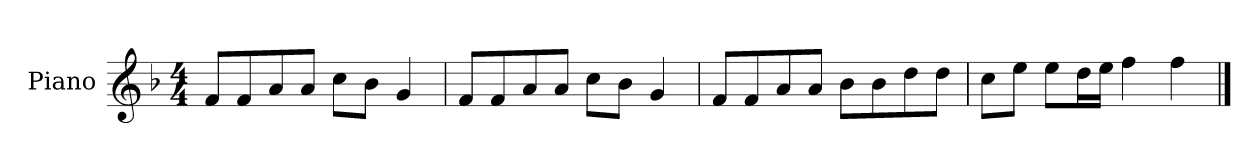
**kern
*part1
*staff1
*I"Piano
*I'P-no
*clefG2
*k[b-]
*M4/4
*MM90
=1
8f/L
8f/
8a/
8a/J
8cc\L
8b-\J
4g/
=2
8f/L
8f/
8a/
8a/J
8cc\L
8b-\J
4g/
=3
8f/L
8f/
8a/
8a/J
8b-\L
8b-\
8dd\
8dd\J
=4
8cc\L
8ee\J
8ee\L
16dd\L
16ee\JJ
4ff\
4ff\
==
*-
